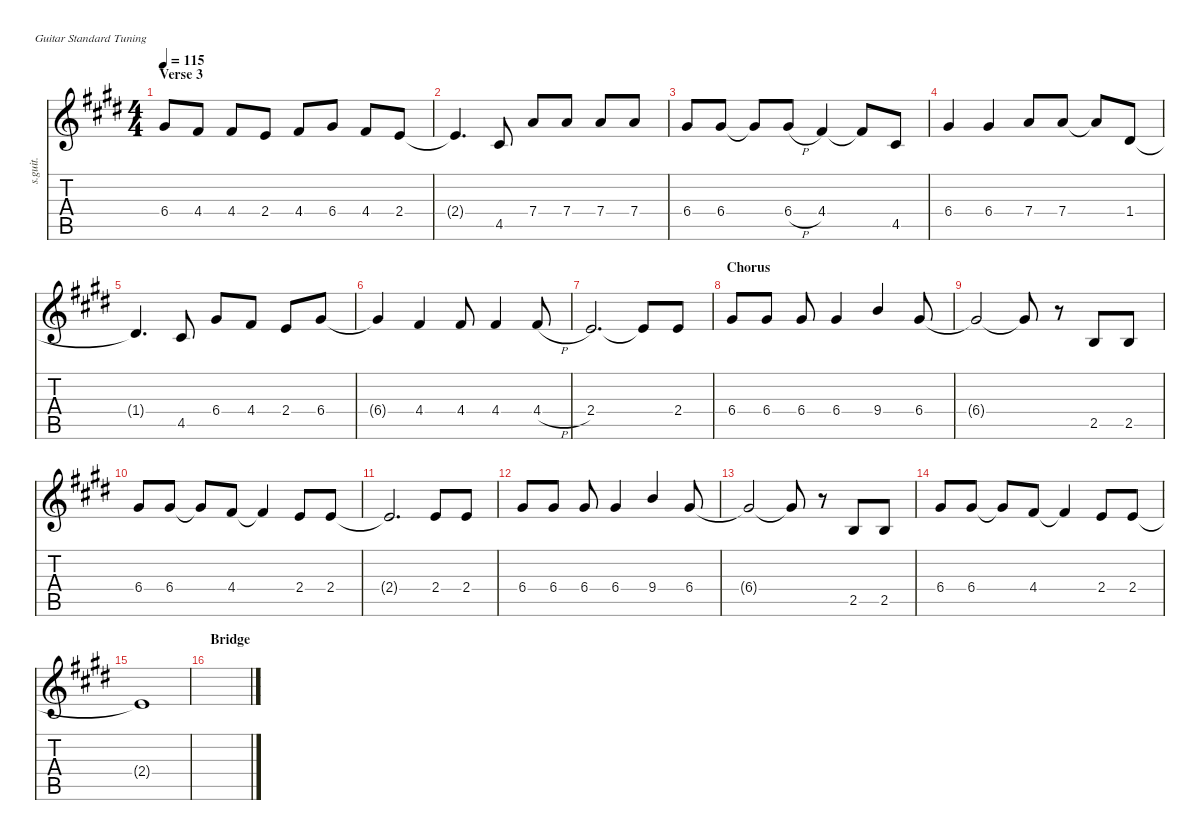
\defaultSystemsLayout 4
\hideDynamics
\bracketExtendMode nobrackets
\track ("Steel Guitar" "s.guit.") {instrument acousticguitarsteel}
\staff {score tabs}
\tuning (E4 B3 G3 D3 A2 E2)
\ts (4 4)
\section ("" "Verse 3")
\tempo 115
\clef g2
\ks e
6.4{acc #}.8{dy mf beam Up} 4.4{acc #}.8{beam Up} 4.4{acc #}.8{beam Up} 2.4{acc forcenatural}.8{beam Up} 4.4{acc #}.8{beam Up} 6.4{acc #}.8{beam Up} 4.4{acc #}.8{beam Up} 2.4{acc forcenatural}.8{beam Up} |
2.4{t acc forcenatural}.4{d beam Up} 4.5{acc #}.8{beam Up} 7.4{acc forcenatural}.8{beam Up} 7.4{acc forcenatural}.8{beam Up} 7.4{acc forcenatural}.8{beam Up} 7.4{acc forcenatural}.8{beam Up} |
6.4{acc #}.8{beam Up} 6.4{acc #}.8{beam Up} 6.4{t acc #}.8{beam Up} 6.4{h acc #}.8{beam Up} 4.4{acc #}.4{beam Up} 4.4{t acc #}.8{beam Up} 4.5{acc #}.8{beam Up} |
6.4{acc #}.4{beam Up} 6.4{acc #}.4{beam Up} 7.4{acc forcenatural}.8{beam Up} 7.4{acc forcenatural}.8{beam Up} 7.4{t acc forcenatural}.8{beam Up} 1.4{acc #}.8{beam Up} |
1.4{t acc #}.4{d beam Up} 4.5{acc #}.8{beam Up} 6.4{acc #}.8{beam Up} 4.4{acc #}.8{beam Up} 2.4{acc forcenatural}.8{beam Up} 6.4{acc #}.8{beam Up} |
6.4{t acc #}.4{beam Up} 4.4{acc #}.4{beam Up} 4.4{acc #}.8{beam Up} 4.4{acc #}.4{beam Up} 4.4{h acc #}.8{beam Up} |
2.4{acc forcenatural}.2{d beam Up} 2.4{t acc forcenatural}.8{beam Up} 2.4{acc forcenatural}.8{beam Up} |
\section ("" "Chorus")
6.4{acc #}.8{beam Up} 6.4{acc #}.8{beam Up} 6.4{acc #}.8{beam Up} 6.4{acc #}.4{beam Up} 9.4{acc forcenatural}.4{beam Up} 6.4{acc #}.8{beam Up} |
6.4{t acc #}.2{beam Up} 6.4{t acc #}.8{beam Up} r.8{beam Down} 2.5{acc forcenatural}.8{beam Up} 2.5{acc forcenatural}.8{beam Up} |
6.4{acc #}.8{beam Up} 6.4{acc #}.8{beam Up} 6.4{t acc #}.8{beam Up} 4.4{acc #}.8{beam Up} 4.4{t acc #}.4{beam Up} 2.4{acc forcenatural}.8{beam Up} 2.4{acc forcenatural}.8{beam Up} |
2.4{t acc forcenatural}.2{d beam Up} 2.4{acc forcenatural}.8{beam Up} 2.4{acc forcenatural}.8{beam Up} |
6.4{acc #}.8{beam Up} 6.4{acc #}.8{beam Up} 6.4{acc #}.8{beam Up} 6.4{acc #}.4{beam Up} 9.4{acc forcenatural}.4{beam Up} 6.4{acc #}.8{beam Up} |
6.4{t acc #}.2{beam Up} 6.4{t acc #}.8{beam Up} r.8{beam Down} 2.5{acc forcenatural}.8{beam Up} 2.5{acc forcenatural}.8{beam Up} |
6.4{acc #}.8{beam Up} 6.4{acc #}.8{beam Up} 6.4{t acc #}.8{beam Up} 4.4{acc #}.8{beam Up} 4.4{t acc #}.4{beam Up} 2.4{acc forcenatural}.8{beam Up} 2.4{acc forcenatural}.8{beam Up} |
2.4{t acc forcenatural}.1{beam Up} |
\section ("" "Bridge")
